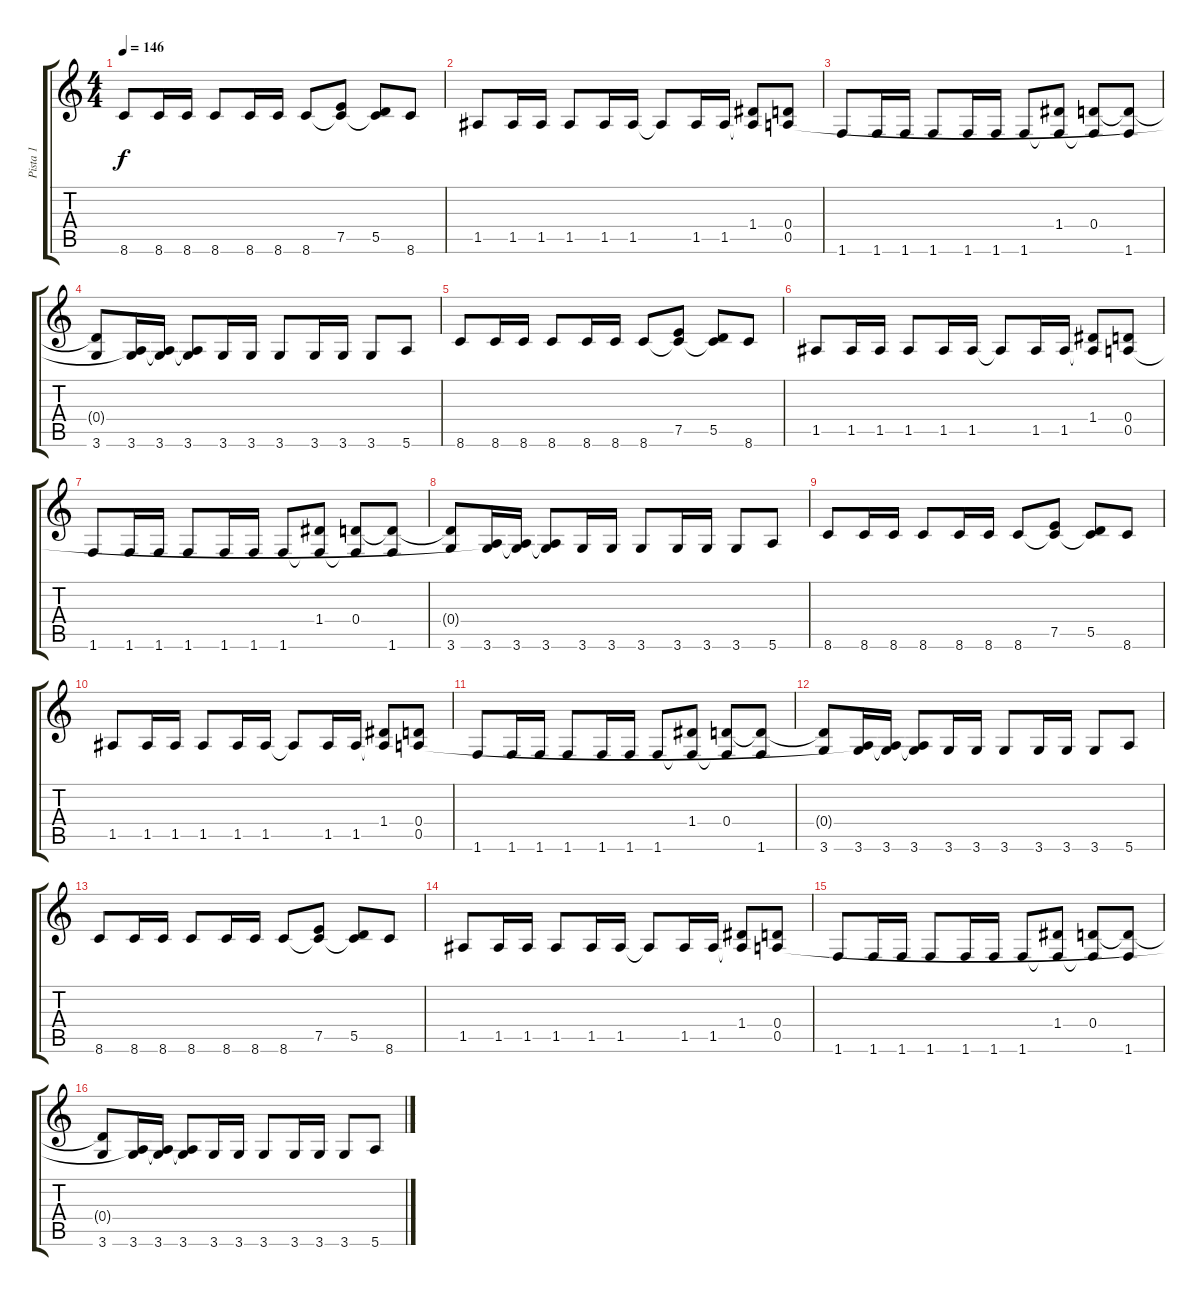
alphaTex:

\track ("Pista 1" "Pista 1") {instrument electricguitarclean}
\staff {score tabs}
\tuning (E4 B3 G3 D3 A2 E2) {hide}
\ts (4 4)
\tempo 146
\clef g2
\ks c
8.6.8{dy f} 8.6.16 8.6.16 8.6.8 8.6.16 8.6.16 8.6.8 (7.5 8.6{t}).8 (5.5 8.6{t}).8 8.6.8 |
1.5.8 1.5.16 1.5.16 1.5.8 1.5.16 1.5.16 1.5{t}.8 1.5.16 1.5.16 (1.4 1.5{t}).8 (0.4 0.5).8 |
1.6.8 1.6.16 1.6.16 1.6.8 1.6.16 1.6.16 1.6.8 (1.4 1.6{t}).8 (0.4 1.6{t}).8 (0.4{t} 1.6).8 |
(0.4{t} 3.6).8 (0.5{t} 3.6).16 (0.5{t} 3.6).16 (0.5{t} 3.6).8 3.6.16 3.6.16 3.6.8 3.6.16 3.6.16 3.6.8 5.6.8 |
8.6.8 8.6.16 8.6.16 8.6.8 8.6.16 8.6.16 8.6.8 (7.5 8.6{t}).8 (5.5 8.6{t}).8 8.6.8 |
1.5.8 1.5.16 1.5.16 1.5.8 1.5.16 1.5.16 1.5{t}.8 1.5.16 1.5.16 (1.4 1.5{t}).8 (0.4 0.5).8 |
1.6.8 1.6.16 1.6.16 1.6.8 1.6.16 1.6.16 1.6.8 (1.4 1.6{t}).8 (0.4 1.6{t}).8 (0.4{t} 1.6).8 |
(0.4{t} 3.6).8 (0.5{t} 3.6).16 (0.5{t} 3.6).16 (0.5{t} 3.6).8 3.6.16 3.6.16 3.6.8 3.6.16 3.6.16 3.6.8 5.6.8 |
8.6.8 8.6.16 8.6.16 8.6.8 8.6.16 8.6.16 8.6.8 (7.5 8.6{t}).8 (5.5 8.6{t}).8 8.6.8 |
1.5.8 1.5.16 1.5.16 1.5.8 1.5.16 1.5.16 1.5{t}.8 1.5.16 1.5.16 (1.4 1.5{t}).8 (0.4 0.5).8 |
1.6.8 1.6.16 1.6.16 1.6.8 1.6.16 1.6.16 1.6.8 (1.4 1.6{t}).8 (0.4 1.6{t}).8 (0.4{t} 1.6).8 |
(0.4{t} 3.6).8 (0.5{t} 3.6).16 (0.5{t} 3.6).16 (0.5{t} 3.6).8 3.6.16 3.6.16 3.6.8 3.6.16 3.6.16 3.6.8 5.6.8 |
8.6.8 8.6.16 8.6.16 8.6.8 8.6.16 8.6.16 8.6.8 (7.5 8.6{t}).8 (5.5 8.6{t}).8 8.6.8 |
1.5.8 1.5.16 1.5.16 1.5.8 1.5.16 1.5.16 1.5{t}.8 1.5.16 1.5.16 (1.4 1.5{t}).8 (0.4 0.5).8 |
1.6.8 1.6.16 1.6.16 1.6.8 1.6.16 1.6.16 1.6.8 (1.4 1.6{t}).8 (0.4 1.6{t}).8 (0.4{t} 1.6).8 |
(0.4{t} 3.6).8 (0.5{t} 3.6).16 (0.5{t} 3.6).16 (0.5{t} 3.6).8 3.6.16 3.6.16 3.6.8 3.6.16 3.6.16 3.6.8 5.6.8
